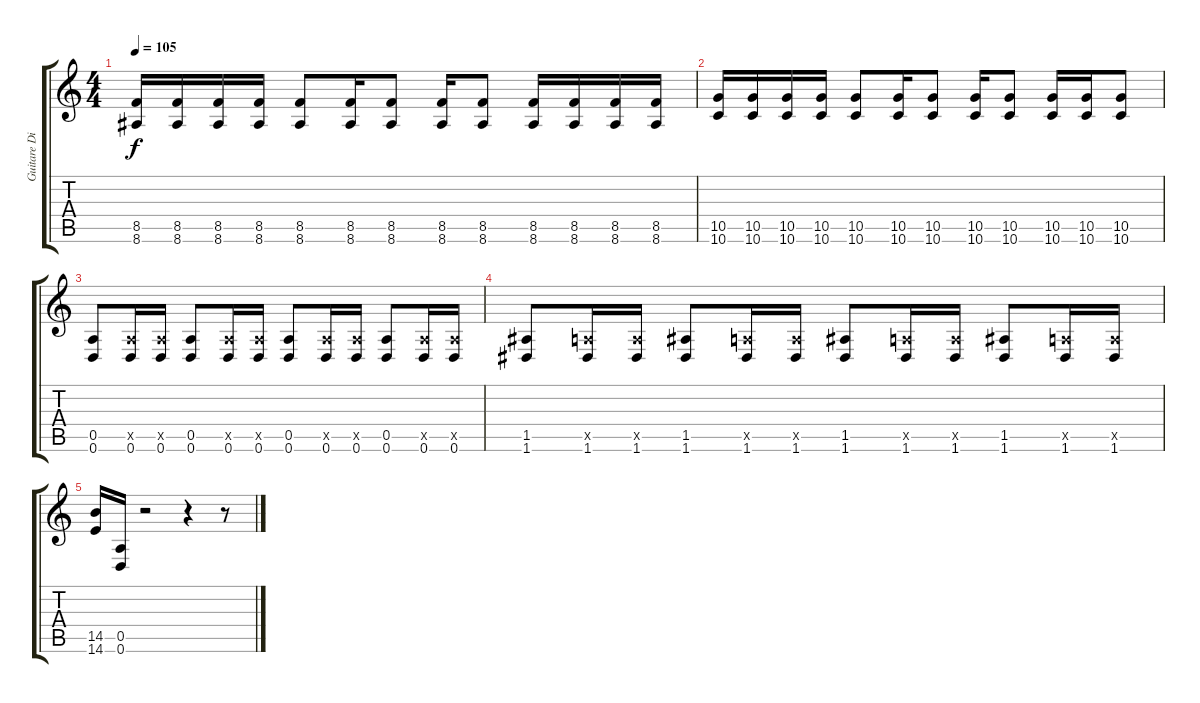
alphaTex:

\track ("Guitare Disto" "Guitare Di") {instrument distortionguitar}
\staff {score tabs}
\tuning (E4 B3 G3 D3 A2 D2) {hide}
\ts (4 4)
\tempo 105
\clef g2
\ks c
(8.5 8.6).16{dy f} (8.5 8.6).16 (8.5 8.6).16 (8.5 8.6).16 (8.5 8.6).8 (8.5 8.6).16 (8.5 8.6).8 (8.5 8.6).16 (8.5 8.6).8 (8.5 8.6).16 (8.5 8.6).16 (8.5 8.6).16 (8.5 8.6).16 |
(10.5 10.6).16 (10.5 10.6).16 (10.5 10.6).16 (10.5 10.6).16 (10.5 10.6).8 (10.5 10.6).16 (10.5 10.6).8 (10.5 10.6).16 (10.5 10.6).8 (10.5 10.6).16 (10.5 10.6).16 (10.5 10.6).8 |
(0.5 0.6).8 (0.5{x} 0.6).16 (0.5{x} 0.6).16 (0.5 0.6).8 (0.5{x} 0.6).16 (0.5{x} 0.6).16 (0.5 0.6).8 (0.5{x} 0.6).16 (0.5{x} 0.6).16 (0.5 0.6).8 (0.5{x} 0.6).16 (0.5{x} 0.6).16 |
(1.5 1.6).8 (0.5{x} 1.6).16 (0.5{x} 1.6).16 (1.5 1.6).8 (0.5{x} 1.6).16 (0.5{x} 1.6).16 (1.5 1.6).8 (0.5{x} 1.6).16 (0.5{x} 1.6).16 (1.5 1.6).8 (0.5{x} 1.6).16 (0.5{x} 1.6).16 |
(14.5 14.6).16 (0.5 0.6).16 r.2 r.4 r.8
